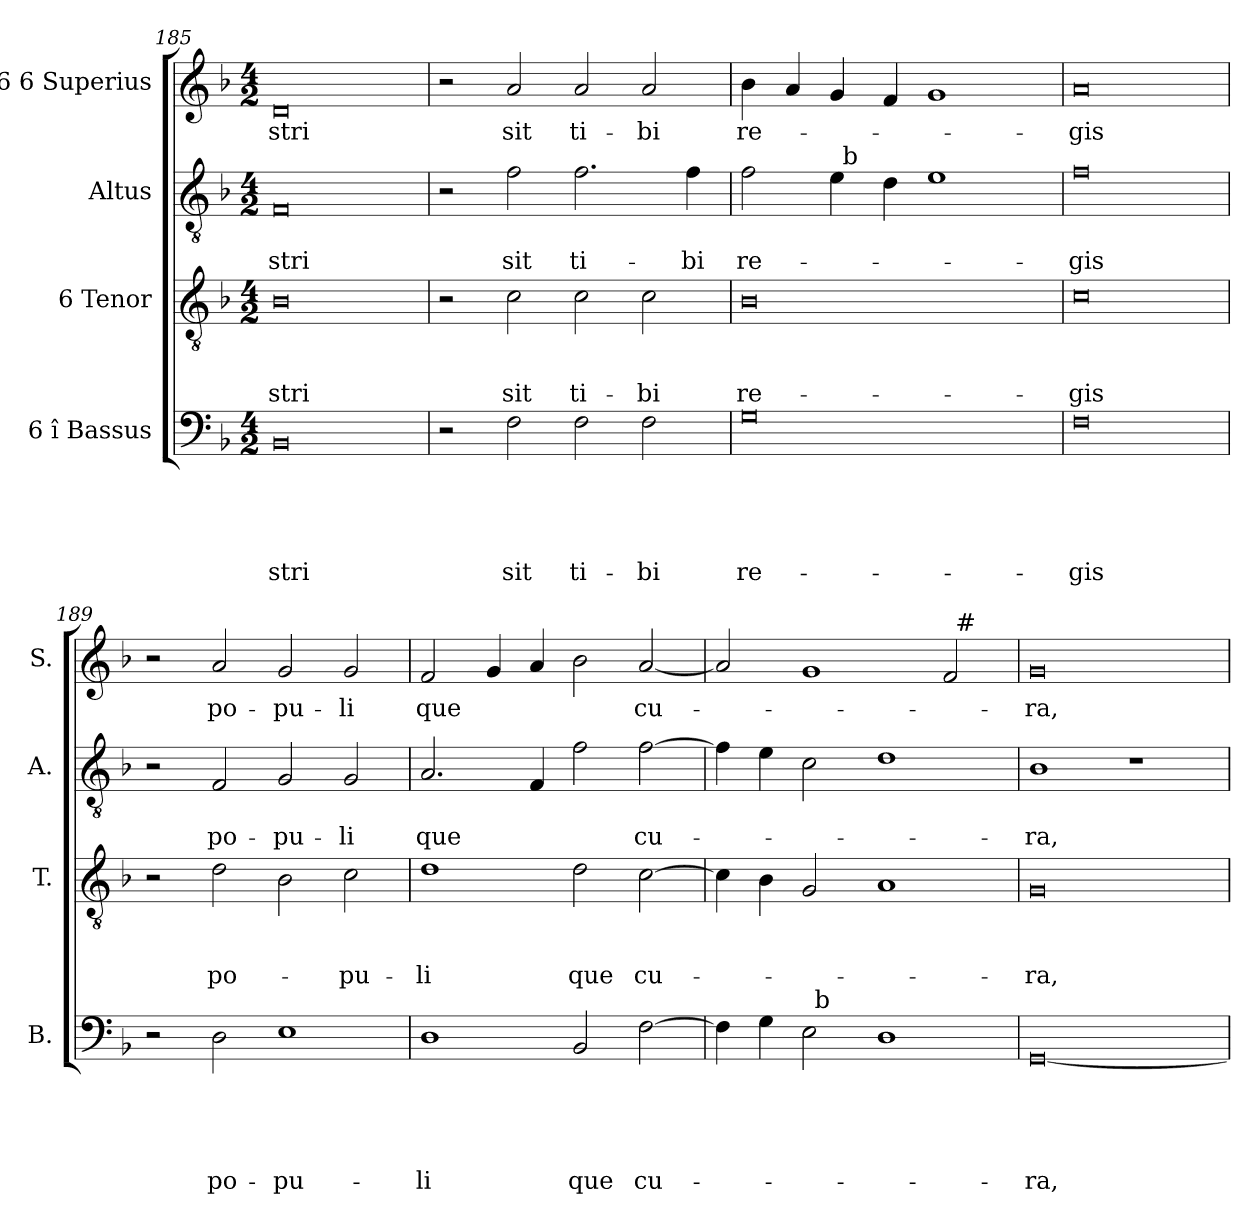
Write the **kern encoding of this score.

**kern	**text	**text	**text	**text	**text	**kern	**text	**text	**text	**kern	**text	**text	**kern	**text
*part4	*part4	*part4	*part4	*part4	*part4	*part3	*part3	*part3	*part3	*part2	*part2	*part2	*part1	*part1
*staff4	*staff4	*staff4	*staff4	*staff4	*staff4	*staff3	*staff3	*staff3	*staff3	*staff2	*staff2	*staff2	*staff1	*staff1
*I"6 î Bassus	*	*	*	*	*	*I"6 Tenor	*	*	*	*I"Altus	*	*	*I"6 6 Superius	*
*I'B.	*	*	*	*	*	*I'T.	*	*	*	*I'A.	*	*	*I'S.	*
*clefF4	*	*	*	*	*	*clefGv2	*	*	*	*clefGv2	*	*	*clefG2	*
*k[b-]	*	*	*	*	*	*k[b-]	*	*	*	*k[b-]	*	*	*k[b-]	*
*F:	*	*	*	*	*	*F:	*	*	*	*F:	*	*	*F:	*
*M4/2	*	*	*	*	*	*M4/2	*	*	*	*M4/2	*	*	*M4/2	*
=185	=185	=185	=185	=185	=185	=185	=185	=185	=185	=185	=185	=185	=185	=185
!	!	!	!	!	!LO:LY:b	!	!	!	!LO:LY:b	!	!	!LO:LY:b	!	!LO:LY:b
0BB-	.	.	.	.	-stri	0B-	.	.	-stri	0F	.	-stri	0d	-stri
=186	=186	=186	=186	=186	=186	=186	=186	=186	=186	=186	=186	=186	=186	=186
2r	.	.	.	.	.	2r	.	.	.	2r	.	.	2r	.
!	!	!	!	!	!LO:LY:b	!	!	!	!LO:LY:b	!	!	!LO:LY:b	!	!LO:LY:b
2F\	.	.	.	.	sit	2c\	.	.	sit	2f\	.	sit	2a/	sit
!	!	!	!	!	!LO:LY:b	!	!	!	!LO:LY:b	!	!	!LO:LY:b	!	!LO:LY:b
2F\	.	.	.	.	ti-	2c\	.	.	ti-	2.f\	.	ti-	2a/	ti-
!	!	!	!	!	!LO:LY:b	!	!	!	!LO:LY:b	!	!	!	!	!LO:LY:b
2F\	.	.	.	.	-bi	2c\	.	.	-bi	.	.	.	2a/	-bi
!	!	!	!	!	!	!	!	!	!	!	!	!LO:LY:b	!	!
.	.	.	.	.	.	.	.	.	.	4f\	.	-bi	.	.
=187	=187	=187	=187	=187	=187	=187	=187	=187	=187	=187	=187	=187	=187	=187
!	!	!	!	!	!LO:LY:b:rj	!	!	!	!LO:LY:b:rj	!	!	!LO:LY:b	!	!LO:LY:b
*	*	*	*	*	*	*	*	*	*	*^	*	*	*	*
0G	.	.	.	.	re-	0B-	.	.	re-	2f\	2ryy	.	re-	4b-\	re-
.	.	.	.	.	.	.	.	.	.	.	.	.	.	4a/	.
.	.	.	.	.	.	.	.	.	.	4e\	32ryy	.	.	4g/	.
!	!	!	!	!	!	!	!	!	!	!	!LO:TX:a:t=b	!	!	!	!
.	.	.	.	.	.	.	.	.	.	.	1ryy	.	.	.	.
.	.	.	.	.	.	.	.	.	.	4d\	.	.	.	4f/	.
.	.	.	.	.	.	.	.	.	.	1e	.	.	.	1g	.
.	.	.	.	.	.	.	.	.	.	.	4...ryy	.	.	.	.
!!LO:LB:g=z
=188	=188	=188	=188	=188	=188	=188	=188	=188	=188	=188	=188	=188	=188	=188	=188
!	!	!	!	!	!LO:LY:b	!	!	!	!LO:LY:b	!	!	!	!LO:LY:b	!	!LO:LY:b
*	*	*	*	*	*	*	*	*	*	*v	*v	*	*	*	*
0F	.	.	.	.	-gis	0c	.	.	-gis	0f	.	-gis	0a	-gis
=189	=189	=189	=189	=189	=189	=189	=189	=189	=189	=189	=189	=189	=189	=189
2r	.	.	.	.	.	2r	.	.	.	2r	.	.	2r	.
!	!	!	!	!	!LO:LY:b	!	!	!	!LO:LY:b	!	!	!LO:LY:b	!	!LO:LY:b
2D\	.	.	.	.	po-	2d\	.	.	po-	2F/	.	po-	2a/	po-
!	!	!	!	!	!LO:LY:b	!	!	!	!	!	!	!LO:LY:b	!	!LO:LY:b
1E	.	.	.	.	-pu-	2B-\	.	.	.	2G/	.	-pu-	2g/	-pu-
!	!	!	!	!	!	!	!	!	!LO:LY:b	!	!	!LO:LY:b	!	!LO:LY:b
.	.	.	.	.	.	2c\	.	.	-pu-	2G/	.	-li	2g/	-li
=190	=190	=190	=190	=190	=190	=190	=190	=190	=190	=190	=190	=190	=190	=190
!	!	!	!	!	!LO:LY:b	!	!	!	!LO:LY:b	!	!	!LO:LY:b	!	!LO:LY:b
1D	.	.	.	.	-li	1d	.	.	-li	2.A/	.	que	2f/	que
.	.	.	.	.	.	.	.	.	.	.	.	.	4g/	.
.	.	.	.	.	.	.	.	.	.	4F/	.	.	4a/	.
!	!	!	!	!	!LO:LY:b	!	!	!	!LO:LY:b	!	!	!	!	!
2BB-/	.	.	.	.	que	2d\	.	.	que	2f\	.	.	2b-\	.
!	!	!	!	!	!LO:LY:b	!	!	!	!LO:LY:b	!	!	!LO:LY:b	!	!LO:LY:b
[>2F\	.	.	.	.	cu-	[>2c\	.	.	cu-	[>2f\	.	cu-	[<2a/	cu-
=191	=191	=191	=191	=191	=191	=191	=191	=191	=191	=191	=191	=191	=191	=191
*^	*	*	*	*	*	*	*	*	*	*	*	*	*^	*
4F\]	2ryy	.	.	.	.	.	4c\]	.	.	.	4f\]	.	.	2a/]	1ryy	.
4G\	.	.	.	.	.	.	4B-\	.	.	.	4e\	.	.	.	.	.
2E\	32ryy	.	.	.	.	.	2G/	.	.	.	2c\	.	.	1g	.	.
!	!LO:TX:a:t=b	!	!	!	!	!	!	!	!	!	!	!	!	!	!	!
.	1ryy	.	.	.	.	.	.	.	.	.	.	.	.	.	.	.
1D	.	.	.	.	.	.	1A	.	.	.	1d	.	.	.	2ryy	.
.	.	.	.	.	.	.	.	.	.	.	.	.	.	2f/	32ryy	.
!	!	!	!	!	!	!	!	!	!	!	!	!	!	!	!LO:TX:a:t=#	!
.	4...ryy	.	.	.	.	.	.	.	.	.	.	.	.	.	4...ryy	.
=192	=192	=192	=192	=192	=192	=192	=192	=192	=192	=192	=192	=192	=192	=192	=192	=192
!	!	!	!	!	!	!LO:LY:b	!	!	!	!LO:LY:b	!	!	!LO:LY:b	!	!	!LO:LY:b
*v	*v	*	*	*	*	*	*	*	*	*	*	*	*	*v	*v	*
[<0GG	.	.	.	.	-ra,	0G	.	.	-ra,	1B-	.	-ra,	0g	-ra,
.	.	.	.	.	.	.	.	.	.	1r	.	.	.	.
=	=	=	=	=	=	=	=	=	=	=	=	=	=	=
*-	*-	*-	*-	*-	*-	*-	*-	*-	*-	*-	*-	*-	*-	*-
